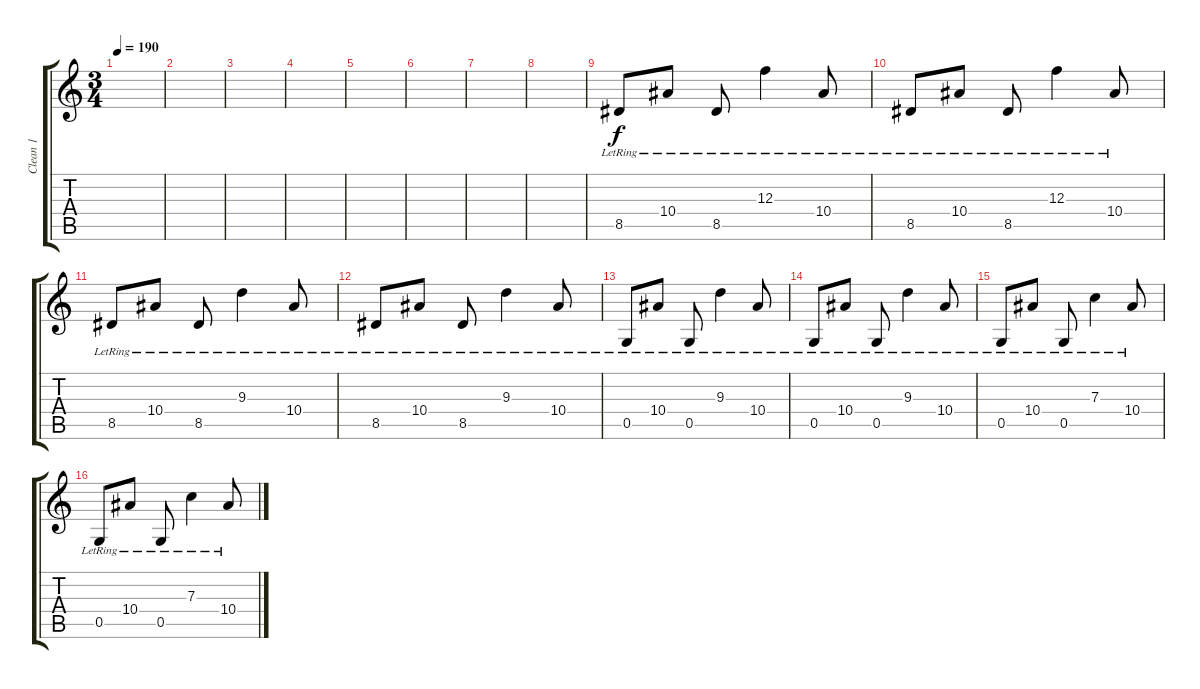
\track ("Clean 1" "Clean 1") {instrument electricguitarclean}
\staff {score tabs}
\tuning (D4 A3 F3 C3 G2 C2) {hide}
\ts (3 4)
\tempo 190
\clef g2
\ks c
|
|
|
|
|
|
|
|
8.5{lr}.8 10.4{lr}.8 8.5{lr}.8 12.3{lr}.4 10.4{lr}.8 |
8.5{lr}.8 10.4{lr}.8 8.5{lr}.8 12.3{lr}.4 10.4{lr}.8 |
8.5{lr}.8 10.4{lr}.8 8.5{lr}.8 9.3{lr}.4 10.4{lr}.8 |
8.5{lr}.8 10.4{lr}.8 8.5{lr}.8 9.3{lr}.4 10.4{lr}.8 |
0.5{lr}.8 10.4{lr}.8 0.5{lr}.8 9.3{lr}.4 10.4{lr}.8 |
0.5{lr}.8 10.4{lr}.8 0.5{lr}.8 9.3{lr}.4 10.4{lr}.8 |
0.5{lr}.8 10.4{lr}.8 0.5{lr}.8 7.3{lr}.4 10.4{lr}.8 |
0.5{lr}.8 10.4{lr}.8 0.5{lr}.8 7.3{lr}.4 10.4{lr}.8
